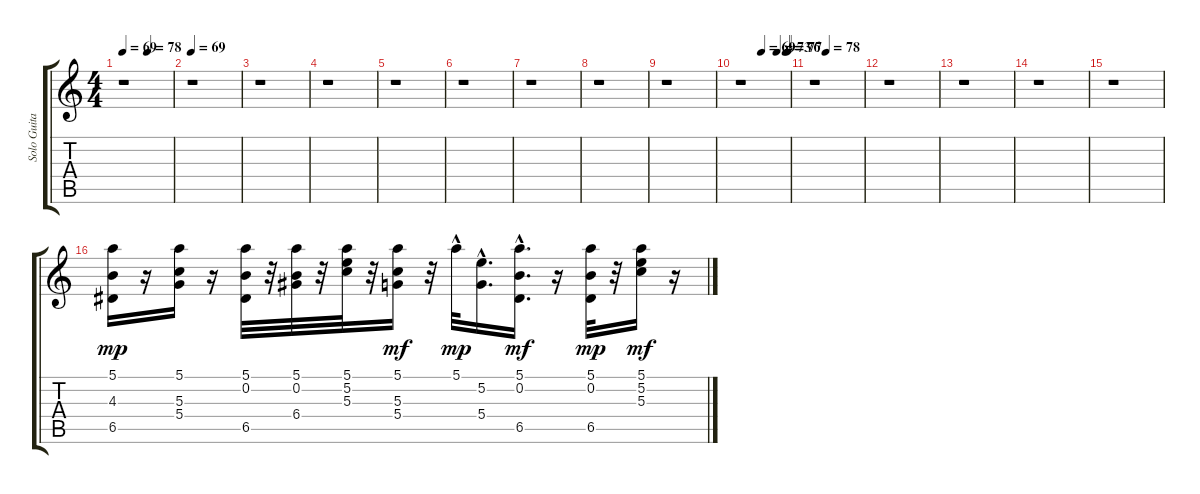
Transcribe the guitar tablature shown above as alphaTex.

\track ("Solo Guitar" "Solo Guita") {instrument distortionguitar}
\staff {score tabs}
\tuning (E4 B3 G3 D3 A2 E2) {hide}
\ts (4 4)
\tempo 69
\tempo (78 0.5)
\clef g2
\ks c
r.1{dy mp} |
\tempo 69
r.1 |
r.1 |
r.1 |
r.1 |
r.1 |
r.1 |
r.1 |
r.1 |
\tempo (69 0.4375)
\tempo (73 0.75)
\tempo (76 0.9375)
\tempo (77 0.96875)
r.1 |
\tempo (78 0.25)
r.1 |
r.1 |
r.1 |
r.1 |
r.1 |
(5.1 4.3 6.5).16{instrument distortionguitar} r.16 (5.1 5.3 5.4).16 r.16 (5.1 0.2 6.5).32 r.32 (5.1 0.2 6.4).32 r.32 (5.1 5.2 5.3).32 r.32 (5.1 5.3 5.4).16{dy mf} r.32 5.1{hac}.32{dy mp} (5.2{hac} 5.4{hac}).16{d} (5.1{hac} 0.2{hac} 6.5{hac}).16{d dy mf} r.16 (5.1 0.2 6.5).32{dy mp} r.32 (5.1 5.2 5.3).16{dy mf} r.16
